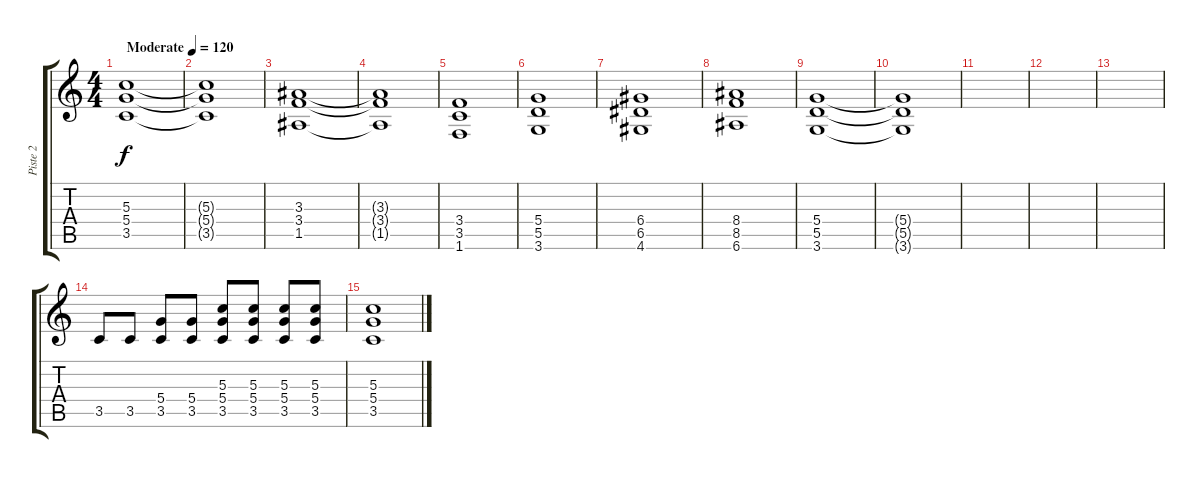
\track ("Piste 2" "Piste 2") {instrument overdrivenguitar}
\staff {score tabs}
\tuning (E4 B3 G3 D3 A2 E2) {hide}
\ts (4 4)
\tempo (120 "Moderate")
\clef g2
\ks c
(5.3 5.4 3.5).1{dy f instrument overdrivenguitar} |
(5.3{t} 5.4{t} 3.5{t}).1 |
(3.3 3.4 1.5).1 |
(3.3{t} 3.4{t} 1.5{t}).1 |
(3.4 3.5 1.6).1 |
(5.4 5.5 3.6).1 |
(6.4 6.5 4.6).1 |
(8.4 8.5 6.6).1 |
(5.4 5.5 3.6).1 |
(5.4{t} 5.5{t} 3.6{t}).1 |
|
|
|
3.5.8 3.5.8 (5.4 3.5).8 (5.4 3.5).8 (5.3 5.4 3.5).8 (5.3 5.4 3.5).8 (5.3 5.4 3.5).8 (5.3 5.4 3.5).8 |
(5.3 5.4 3.5).1
